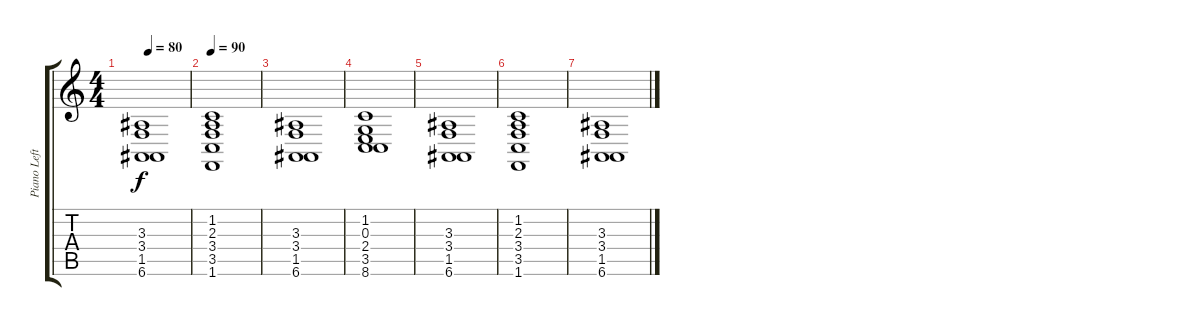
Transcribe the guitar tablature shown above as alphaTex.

\track ("Piano Left Hand" "Piano Left") {instrument acousticgrandpiano}
\staff {score tabs}
\tuning (E4 B3 G3 D3 A2 E2) {hide}
\ts (4 4)
\tempo 80
\clef g2
\ks c
(3.3 3.4 1.5 6.6).1{dy f} |
\tempo 90
(1.2 2.3 3.4 3.5 1.6).1 |
(3.3 3.4 1.5 6.6).1 |
(1.2 0.3 2.4 3.5 8.6).1 |
(3.3 3.4 1.5 6.6).1 |
(1.2 2.3 3.4 3.5 1.6).1 |
(3.3 3.4 1.5 6.6).1
